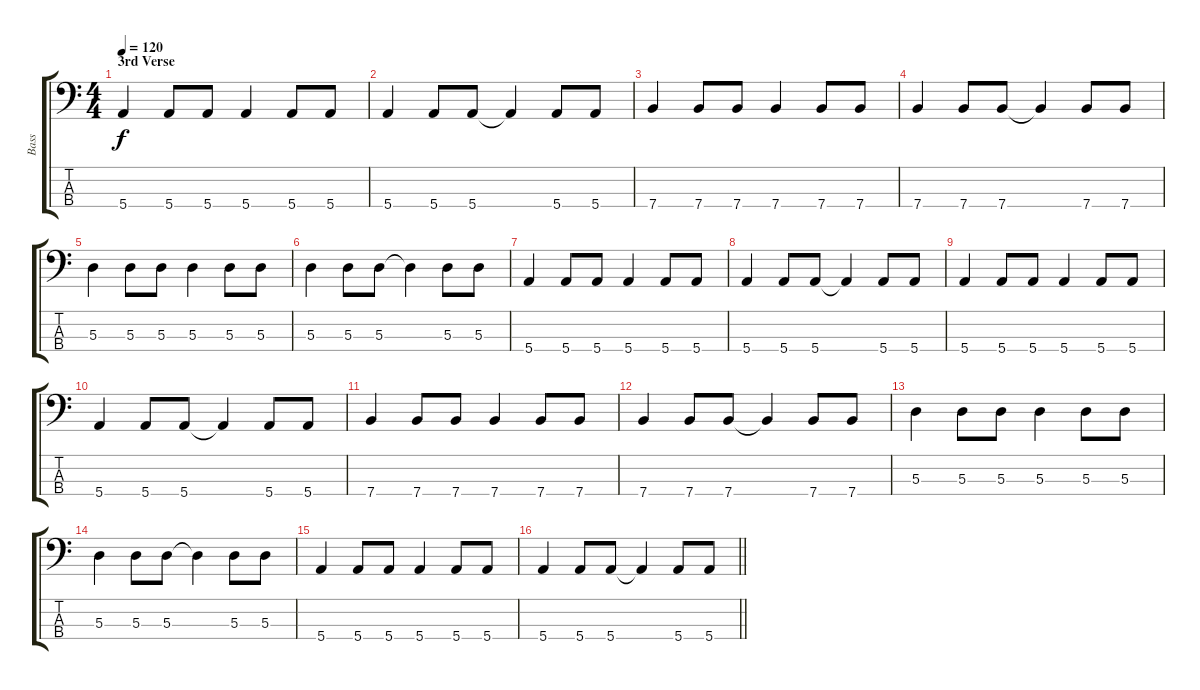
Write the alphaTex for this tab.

\track ("Bass" "Bass") {instrument electricbassfinger}
\staff {score tabs}
\tuning (G2 D2 A1 E1) {hide}
\ts (4 4)
\section ("" "3rd Verse")
\tempo 120
\clef f4
\ks c
5.4.4{dy f} 5.4.8 5.4.8 5.4.4 5.4.8 5.4.8 |
5.4.4 5.4.8 5.4.8 5.4{t}.4 5.4.8 5.4.8 |
7.4.4 7.4.8 7.4.8 7.4.4 7.4.8 7.4.8 |
7.4.4 7.4.8 7.4.8 7.4{t}.4 7.4.8 7.4.8 |
5.3.4 5.3.8 5.3.8 5.3.4 5.3.8 5.3.8 |
5.3.4 5.3.8 5.3.8 5.3{t}.4 5.3.8 5.3.8 |
5.4.4 5.4.8 5.4.8 5.4.4 5.4.8 5.4.8 |
5.4.4 5.4.8 5.4.8 5.4{t}.4 5.4.8 5.4.8 |
5.4.4 5.4.8 5.4.8 5.4.4 5.4.8 5.4.8 |
5.4.4 5.4.8 5.4.8 5.4{t}.4 5.4.8 5.4.8 |
7.4.4 7.4.8 7.4.8 7.4.4 7.4.8 7.4.8 |
7.4.4 7.4.8 7.4.8 7.4{t}.4 7.4.8 7.4.8 |
5.3.4 5.3.8 5.3.8 5.3.4 5.3.8 5.3.8 |
5.3.4 5.3.8 5.3.8 5.3{t}.4 5.3.8 5.3.8 |
5.4.4 5.4.8 5.4.8 5.4.4 5.4.8 5.4.8 |
\barLineRight lightlight
5.4.4 5.4.8 5.4.8 5.4{t}.4 5.4.8 5.4.8
